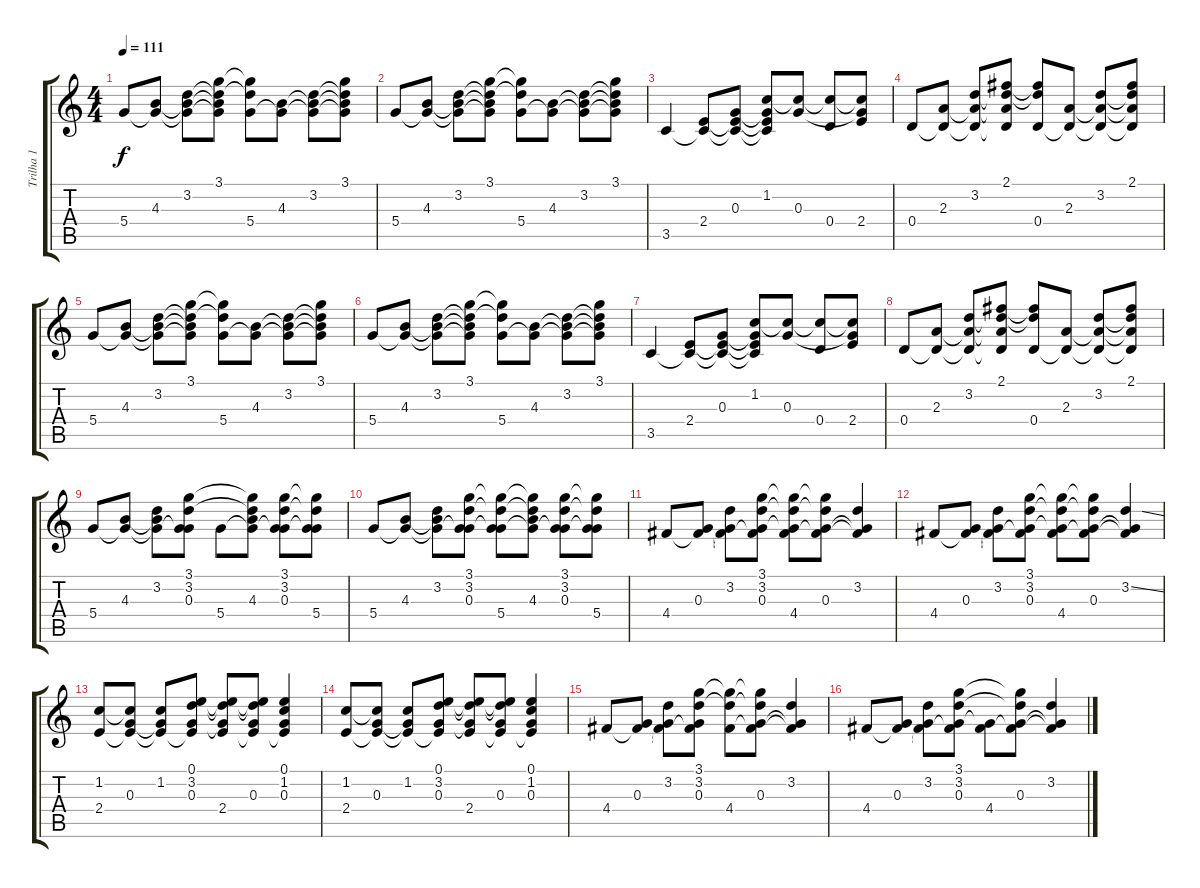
\track ("Trilha 1" "Trilha 1") {instrument acousticguitarsteel}
\staff {score tabs}
\tuning (E4 B3 G3 D3 A2 E2) {hide}
\ts (4 4)
\tempo 111
\clef g2
\ks c
5.4.8{dy f} (4.3 5.4{t}).8 (3.2 4.3{t} 5.4{t}).8 (3.1 3.2{t} 4.3{t} 5.4{t}).8 (3.1{t} 3.2{t} 5.4).8 (4.3 5.4{t}).8 (3.2 4.3{t} 5.4{t}).8 (3.1 3.2{t} 4.3{t} 5.4{t}).8 |
5.4.8 (4.3 5.4{t}).8 (3.2 4.3{t} 5.4{t}).8 (3.1 3.2{t} 4.3{t} 5.4{t}).8 (3.1{t} 3.2{t} 5.4).8 (4.3 5.4{t}).8 (3.2 4.3{t} 5.4{t}).8 (3.1 3.2{t} 4.3{t} 5.4{t}).8 |
3.5.4 (2.4 3.5{t}).8 (0.3 2.4{t} 3.5{t}).8 (1.2 0.3{t} 2.4{t} 3.5{t}).8 (1.2{t} 0.3).8 (1.2{t} 0.4).8 (1.2{t} 0.3{t} 2.4).8 |
0.4.8 (2.3 0.4{t}).8 (3.2 2.3{t} 0.4{t}).8 (2.1 3.2{t} 2.3{t} 0.4{t}).8 (2.1{t} 3.2{t} 0.4).8 (2.3 0.4{t}).8 (3.2 2.3{t} 0.4{t}).8 (2.1 3.2{t} 2.3{t} 0.4{t}).8 |
5.4.8 (4.3 5.4{t}).8 (3.2 4.3{t} 5.4{t}).8 (3.1 3.2{t} 4.3{t} 5.4{t}).8 (3.1{t} 3.2{t} 5.4).8 (4.3 5.4{t}).8 (3.2 4.3{t} 5.4{t}).8 (3.1 3.2{t} 4.3{t} 5.4{t}).8 |
5.4.8 (4.3 5.4{t}).8 (3.2 4.3{t} 5.4{t}).8 (3.1 3.2{t} 4.3{t} 5.4{t}).8 (3.1{t} 3.2{t} 5.4).8 (4.3 5.4{t}).8 (3.2 4.3{t} 5.4{t}).8 (3.1 3.2{t} 4.3{t} 5.4{t}).8 |
3.5.4 (2.4 3.5{t}).8 (0.3 2.4{t} 3.5{t}).8 (1.2 0.3{t} 2.4{t} 3.5{t}).8 (1.2{t} 0.3).8 (1.2{t} 0.4).8 (1.2{t} 0.3{t} 2.4).8 |
0.4.8 (2.3 0.4{t}).8 (3.2 2.3{t} 0.4{t}).8 (2.1 3.2{t} 2.3{t} 0.4{t}).8 (2.1{t} 3.2{t} 0.4).8 (2.3 0.4{t}).8 (3.2 2.3{t} 0.4{t}).8 (2.1 3.2{t} 2.3{t} 0.4{t}).8 |
5.4.8{txt "      "} (4.3 5.4{t}).8 (3.2 4.3{t} 5.4{t}).8 (3.1 3.2 0.3 5.4{t}).8 5.4.8 (3.1{t} 3.2{t} 4.3 5.4{t}).8 (3.1 3.2 0.3 5.4{t}).8 (3.1{t} 3.2{t} 0.3{t} 5.4).8 |
5.4.8 (4.3 5.4{t}).8 (3.2 4.3{t} 5.4{t}).8 (3.1 3.2 0.3 5.4{t}).8 (3.1{t} 3.2{t} 0.3{t} 5.4).8 (3.1{t} 3.2{t} 4.3 5.4{t}).8 (3.1 3.2 0.3 5.4{t}).8 (3.1{t} 3.2{t} 0.3{t} 5.4).8 |
4.4.8 (0.3 4.4{t}).8 (3.2 0.3{t} 4.4{t}).8 (3.1 3.2 0.3 4.4{t}).8 (3.1{t} 3.2{t} 0.3{t} 4.4).8 (3.1{t} 3.2{t} 0.3 4.4{t}).8 (3.2 0.3{t} 4.4{t}).4 |
4.4.8 (0.3 4.4{t}).8 (3.2 0.3{t} 4.4{t}).8 (3.1 3.2 0.3 4.4{t}).8 (3.1{t} 3.2{t} 0.3{t} 4.4).8 (3.1{t} 3.2{t} 0.3 4.4{t}).8 (3.2{ss} 0.3{t} 4.4{t}).4 |
(1.2 2.4).8 (1.2{t} 0.3 2.4{t}).8 (1.2 0.3{t} 2.4{t}).8 (0.1 3.2 0.3 2.4{t}).8 (0.1{t} 3.2{t} 0.3{t} 2.4).8 (0.1{t} 3.2{t} 0.3 2.4{t}).8 (0.1 1.2 0.3 2.4{t}).4 |
(1.2 2.4).8 (1.2{t} 0.3 2.4{t}).8 (1.2 0.3{t} 2.4{t}).8 (0.1 3.2 0.3 2.4{t}).8 (0.1{t} 3.2{t} 0.3{t} 2.4).8 (0.1{t} 3.2{t} 0.3 2.4{t}).8 (0.1 1.2 0.3 2.4{t}).4 |
4.4.8 (0.3 4.4{t}).8 (3.2 0.3{t} 4.4{t}).8 (3.1 3.2 0.3 4.4{t}).8 (3.1{t} 3.2{t} 4.4).8 (3.1{t} 3.2{t} 0.3 4.4{t}).8 (3.2 0.3{t} 4.4{t}).4 |
4.4.8 (0.3 4.4{t}).8 (3.2 0.3{t} 4.4{t}).8 (3.1 3.2 0.3 4.4{t}).8 (0.3{t} 4.4).8 (3.1{t} 3.2{t} 0.3 4.4{t}).8 (3.2 0.3{t} 4.4{t}).4
